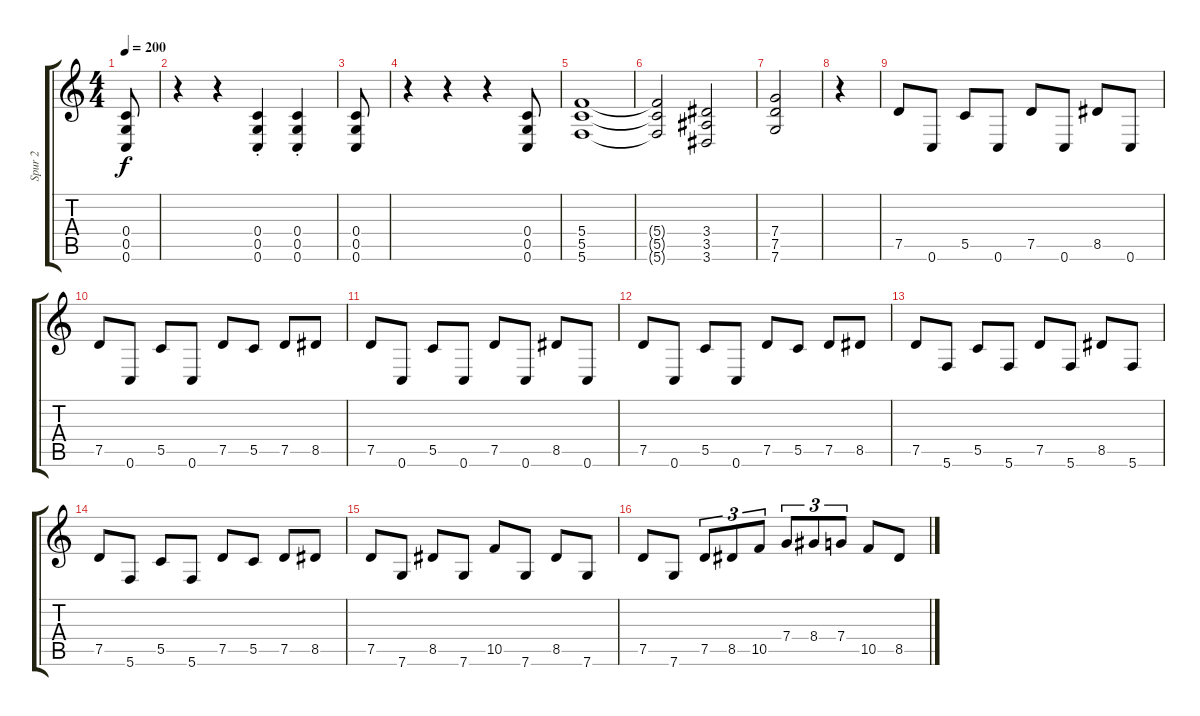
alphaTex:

\track ("Spur 2" "Spur 2") {instrument distortionguitar}
\staff {score tabs}
\tuning (D4 A3 F3 C3 G2 C2) {hide}
\ts (4 4)
\tempo 200
\clef g2
\ks c
(0.4 0.5 0.6).8{dy f instrument distortionguitar} |
r.4 r.4 (0.4{st} 0.5{st} 0.6{st}).4 (0.4{st} 0.5{st} 0.6{st}).4 |
(0.4 0.5 0.6).8 |
r.4 r.4 r.4 (0.4 0.5 0.6).8 |
(5.4 5.5 5.6).1 |
(5.4{t} 5.5{t} 5.6{t}).2 (3.4 3.5 3.6).2 |
(7.4 7.5 7.6).2 |
r.4 |
7.5.8 0.6.8 5.5.8 0.6.8 7.5.8 0.6.8 8.5.8 0.6.8 |
7.5.8 0.6.8 5.5.8 0.6.8 7.5.8 5.5.8 7.5.8 8.5.8 |
7.5.8 0.6.8 5.5.8 0.6.8 7.5.8 0.6.8 8.5.8 0.6.8 |
7.5.8 0.6.8 5.5.8 0.6.8 7.5.8 5.5.8 7.5.8 8.5.8 |
7.5.8 5.6.8 5.5.8 5.6.8 7.5.8 5.6.8 8.5.8 5.6.8 |
7.5.8 5.6.8 5.5.8 5.6.8 7.5.8 5.5.8 7.5.8 8.5.8 |
7.5.8 7.6.8 8.5.8 7.6.8 10.5.8 7.6.8 8.5.8 7.6.8 |
7.5.8 7.6.8 7.5.8{tu (3 2)} 8.5.8{tu (3 2)} 10.5.8{tu (3 2)} 7.4.8{tu (3 2)} 8.4.8{tu (3 2)} 7.4.8{tu (3 2)} 10.5.8 8.5.8
